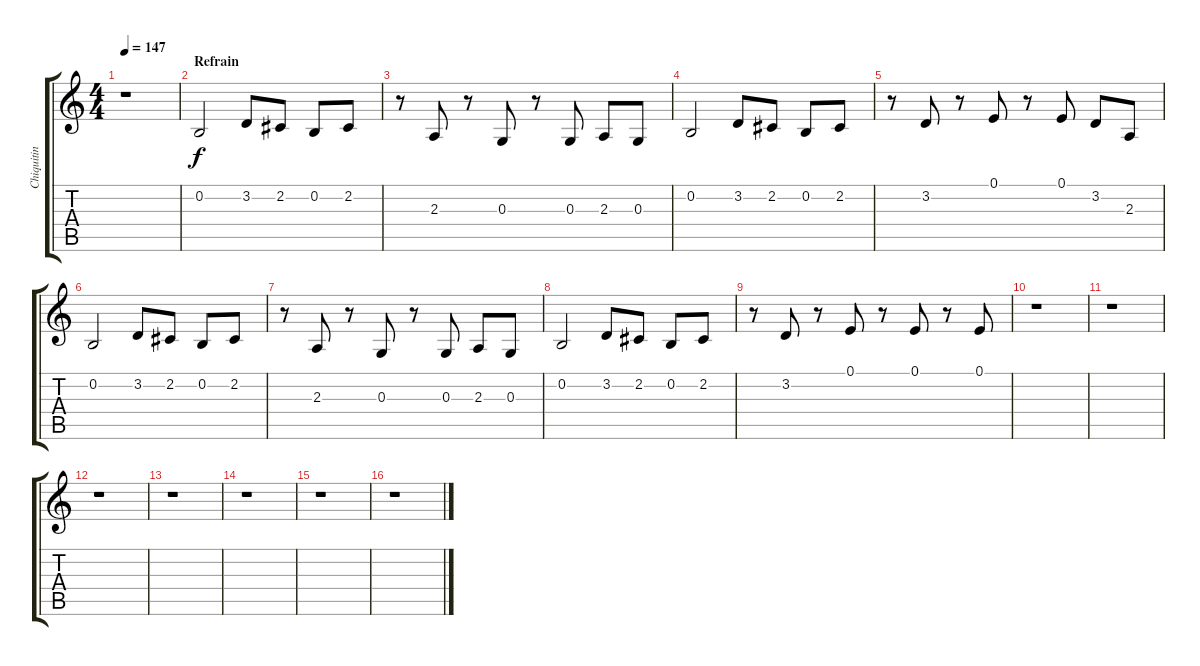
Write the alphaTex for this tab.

\track ("Chiquitin" "Chiquitin") {instrument trumpet}
\staff {score tabs}
\tuning (E4 B3 G3 D3 A2 E2) {hide}
\ts (4 4)
\tempo 147
\clef g2
\ks c
r.1{dy f} |
\section ("" "Refrain")
0.2.2 3.2.8 2.2.8 0.2.8 2.2.8 |
r.8 2.3.8 r.8 0.3.8 r.8 0.3.8 2.3.8 0.3.8 |
0.2.2 3.2.8 2.2.8 0.2.8 2.2.8 |
r.8 3.2.8 r.8 0.1.8 r.8 0.1.8 3.2.8 2.3.8 |
0.2.2 3.2.8 2.2.8 0.2.8 2.2.8 |
r.8 2.3.8 r.8 0.3.8 r.8 0.3.8 2.3.8 0.3.8 |
0.2.2 3.2.8 2.2.8 0.2.8 2.2.8 |
r.8 3.2.8 r.8 0.1.8 r.8 0.1.8 r.8 0.1.8 |
r.1 |
r.1 |
r.1 |
r.1 |
r.1 |
r.1 |
r.1
